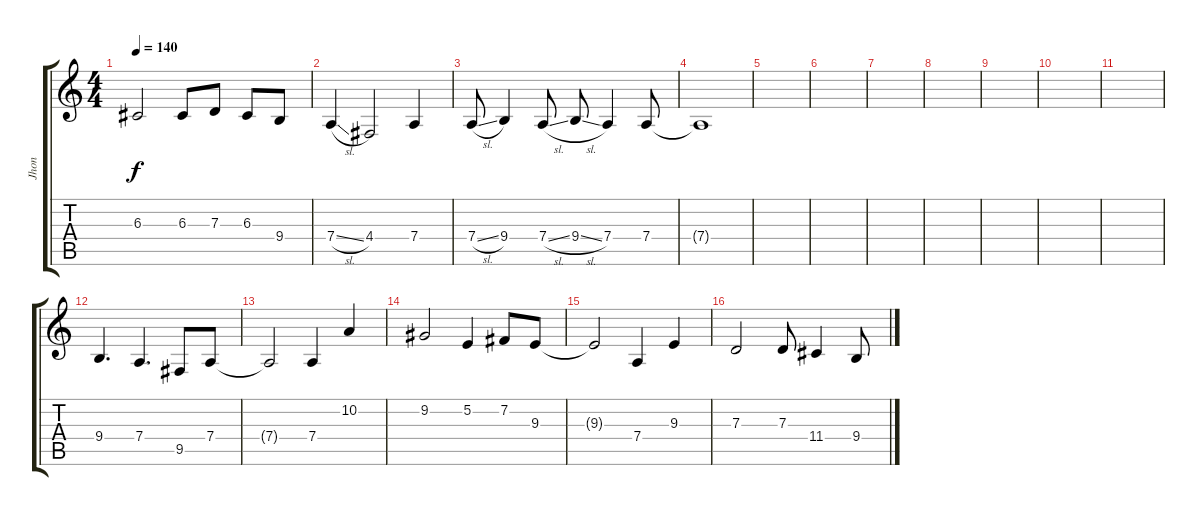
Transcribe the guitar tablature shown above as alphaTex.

\track ("Jhon" "Jhon") {instrument flute}
\staff {score tabs}
\tuning (E4 B3 G3 D3 A2 E2) {hide}
\ts (4 4)
\tempo 140
\clef g2
\ks c
6.3{t}.2{dy f} 6.3.8 7.3.8 6.3.8 9.4.8 |
7.4{sl}.4 4.4.2 7.4.4 |
7.4{sl}.8 9.4.4 7.4{sl}.8 9.4{sl}.8 7.4.4 7.4.8 |
7.4{t}.1 |
|
|
|
|
|
|
|
9.4.4{d} 7.4.4{d} 9.5.8 7.4.8 |
7.4{t}.2 7.4.4 10.2.4 |
9.2.2 5.2.4 7.2.8 9.3.8 |
9.3{t}.2 7.4.4 9.3.4 |
7.3.2 7.3.8 11.4.4 9.4.8
